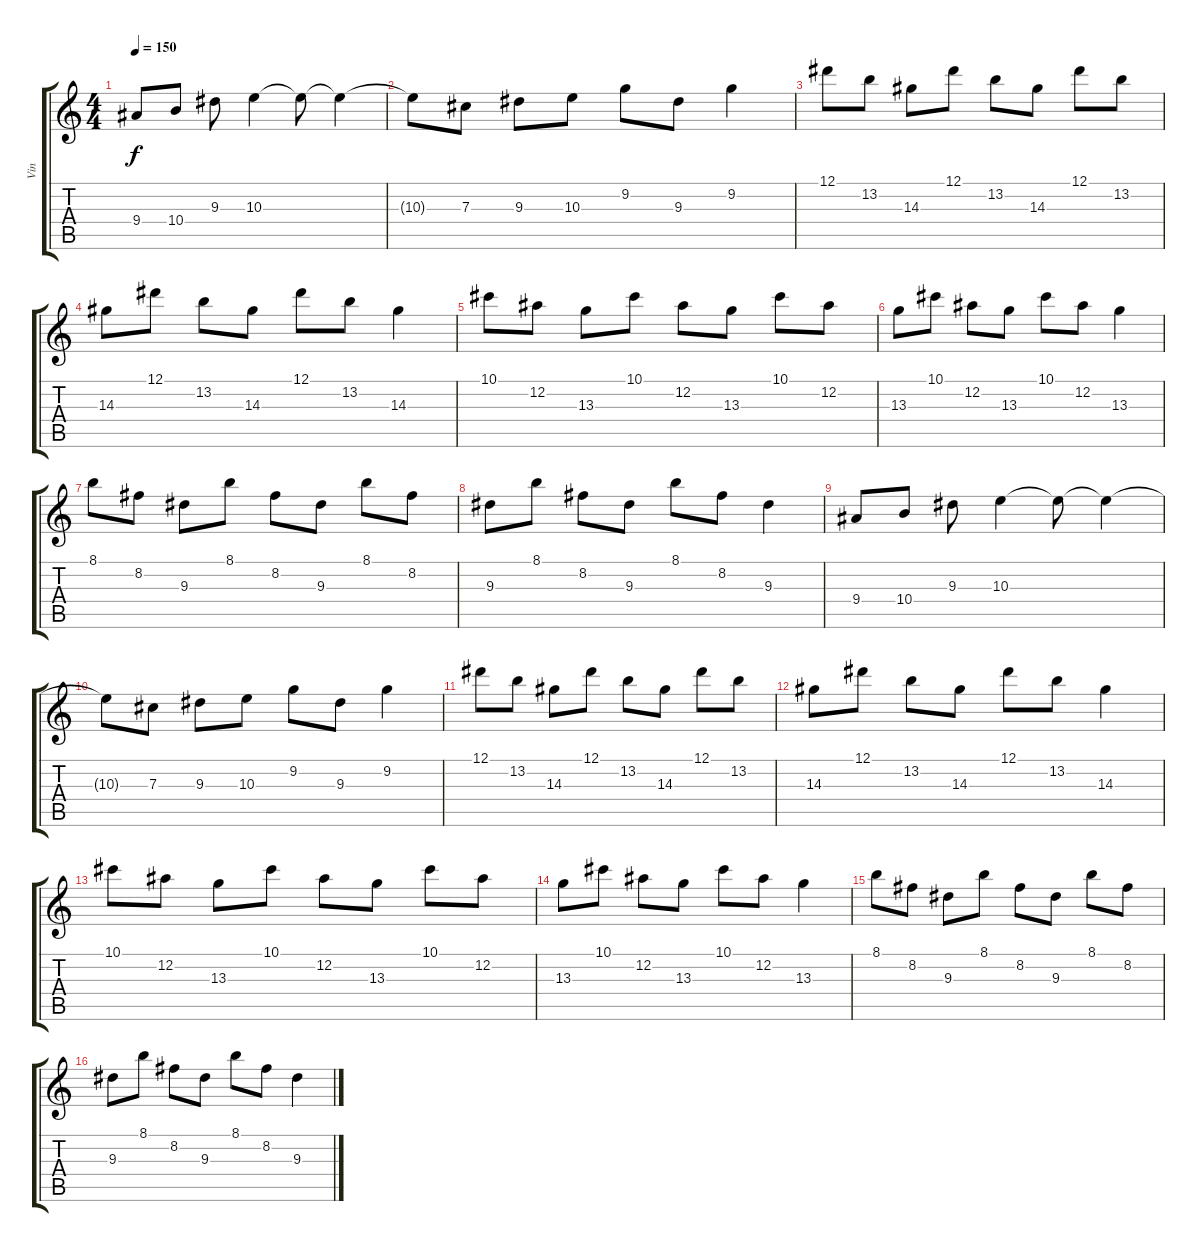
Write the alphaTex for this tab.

\track ("Vin" "Vin") {instrument distortionguitar}
\staff {score tabs}
\tuning (Eb4 Bb3 Gb3 Db3 Ab2 Eb2) {hide}
\ts (4 4)
\tempo 150
\clef g2
\ks c
9.4.8{dy f} 10.4.8 9.3.8 10.3.4 10.3{t}.8 10.3{t}.4 |
10.3{t}.8 7.3.8 9.3.8 10.3.8 9.2.8 9.3.8 9.2.4 |
12.1.8 13.2.8 14.3.8 12.1.8 13.2.8 14.3.8 12.1.8 13.2.8 |
14.3.8 12.1.8 13.2.8 14.3.8 12.1.8 13.2.8 14.3.4 |
10.1.8 12.2.8 13.3.8 10.1.8 12.2.8 13.3.8 10.1.8 12.2.8 |
13.3.8 10.1.8 12.2.8 13.3.8 10.1.8 12.2.8 13.3.4 |
8.1.8 8.2.8 9.3.8 8.1.8 8.2.8 9.3.8 8.1.8 8.2.8 |
9.3.8 8.1.8 8.2.8 9.3.8 8.1.8 8.2.8 9.3.4 |
9.4.8 10.4.8 9.3.8 10.3.4 10.3{t}.8 10.3{t}.4 |
10.3{t}.8 7.3.8 9.3.8 10.3.8 9.2.8 9.3.8 9.2.4 |
12.1.8 13.2.8 14.3.8 12.1.8 13.2.8 14.3.8 12.1.8 13.2.8 |
14.3.8 12.1.8 13.2.8 14.3.8 12.1.8 13.2.8 14.3.4 |
10.1.8 12.2.8 13.3.8 10.1.8 12.2.8 13.3.8 10.1.8 12.2.8 |
13.3.8 10.1.8 12.2.8 13.3.8 10.1.8 12.2.8 13.3.4 |
8.1.8 8.2.8 9.3.8 8.1.8 8.2.8 9.3.8 8.1.8 8.2.8 |
9.3.8 8.1.8 8.2.8 9.3.8 8.1.8 8.2.8 9.3.4
